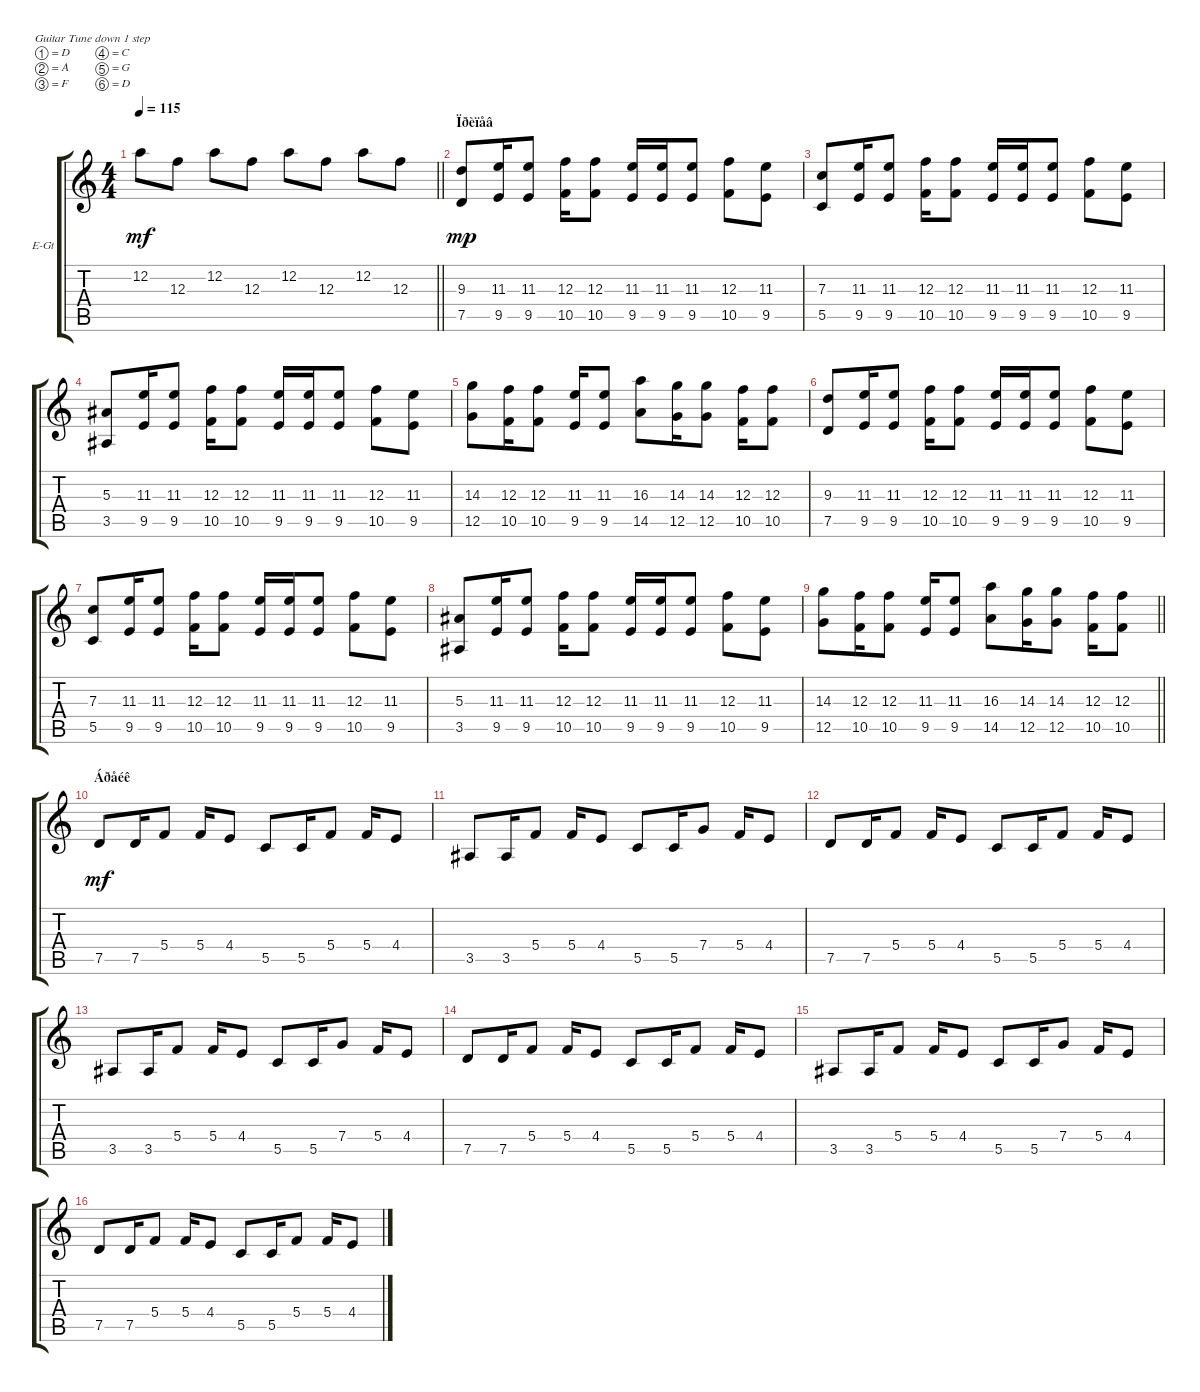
\bracketExtendMode groupsimilarinstruments
\firstSystemTrackNameOrientation horizontal
\otherSystemsTrackNameOrientation horizontal
\track ("Electric Guitar2" "E-Gt") {instrument distortionguitar}
\staff {score tabs}
\tuning (D4 A3 F3 C3 G2 D2)
\ts (4 4)
\tempo 115
\clef g2
\barLineRight lightlight
\ks c
12.2.8{dy mf} 12.3.8 12.2.8 12.3.8 12.2.8 12.3.8 12.2.8 12.3.8 |
\section ("" "Ïðèïåâ")
(9.3 7.5).8{dy mp} (11.3 9.5).16 (11.3 9.5).8 (12.3 10.5).16 (12.3 10.5).8 (11.3 9.5).16 (11.3 9.5).16 (11.3 9.5).8 (12.3 10.5).8 (11.3 9.5).8 |
(7.3 5.5).8 (11.3 9.5).16 (11.3 9.5).8 (12.3 10.5).16 (12.3 10.5).8 (11.3 9.5).16 (11.3 9.5).16 (11.3 9.5).8 (12.3 10.5).8 (11.3 9.5).8 |
(5.3 3.5).8 (11.3 9.5).16 (11.3 9.5).8 (12.3 10.5).16 (12.3 10.5).8 (11.3 9.5).16 (11.3 9.5).16 (11.3 9.5).8 (12.3 10.5).8 (11.3 9.5).8 |
(14.3 12.5).8 (12.3 10.5).16 (12.3 10.5).8 (11.3 9.5).16 (11.3 9.5).8 (16.3 14.5).8 (14.3 12.5).16 (14.3 12.5).8 (12.3 10.5).16 (12.3 10.5).8 |
(9.3 7.5).8 (11.3 9.5).16 (11.3 9.5).8 (12.3 10.5).16 (12.3 10.5).8 (11.3 9.5).16 (11.3 9.5).16 (11.3 9.5).8 (12.3 10.5).8 (11.3 9.5).8 |
(7.3 5.5).8 (11.3 9.5).16 (11.3 9.5).8 (12.3 10.5).16 (12.3 10.5).8 (11.3 9.5).16 (11.3 9.5).16 (11.3 9.5).8 (12.3 10.5).8 (11.3 9.5).8 |
(5.3 3.5).8 (11.3 9.5).16 (11.3 9.5).8 (12.3 10.5).16 (12.3 10.5).8 (11.3 9.5).16 (11.3 9.5).16 (11.3 9.5).8 (12.3 10.5).8 (11.3 9.5).8 |
\barLineRight lightlight
(14.3 12.5).8 (12.3 10.5).16 (12.3 10.5).8 (11.3 9.5).16 (11.3 9.5).8 (16.3 14.5).8 (14.3 12.5).16 (14.3 12.5).8 (12.3 10.5).16 (12.3 10.5).8 |
\section ("" "Áðåéê")
7.5.8{dy mf} 7.5.16 5.4.8 5.4.16 4.4.8 5.5.8 5.5.16 5.4.8 5.4.16 4.4.8 |
3.5.8 3.5.16 5.4.8 5.4.16 4.4.8 5.5.8 5.5.16 7.4.8 5.4.16 4.4.8 |
7.5.8 7.5.16 5.4.8 5.4.16 4.4.8 5.5.8 5.5.16 5.4.8 5.4.16 4.4.8 |
3.5.8 3.5.16 5.4.8 5.4.16 4.4.8 5.5.8 5.5.16 7.4.8 5.4.16 4.4.8 |
7.5.8 7.5.16 5.4.8 5.4.16 4.4.8 5.5.8 5.5.16 5.4.8 5.4.16 4.4.8 |
3.5.8 3.5.16 5.4.8 5.4.16 4.4.8 5.5.8 5.5.16 7.4.8 5.4.16 4.4.8 |
7.5.8 7.5.16 5.4.8 5.4.16 4.4.8 5.5.8 5.5.16 5.4.8 5.4.16 4.4.8
